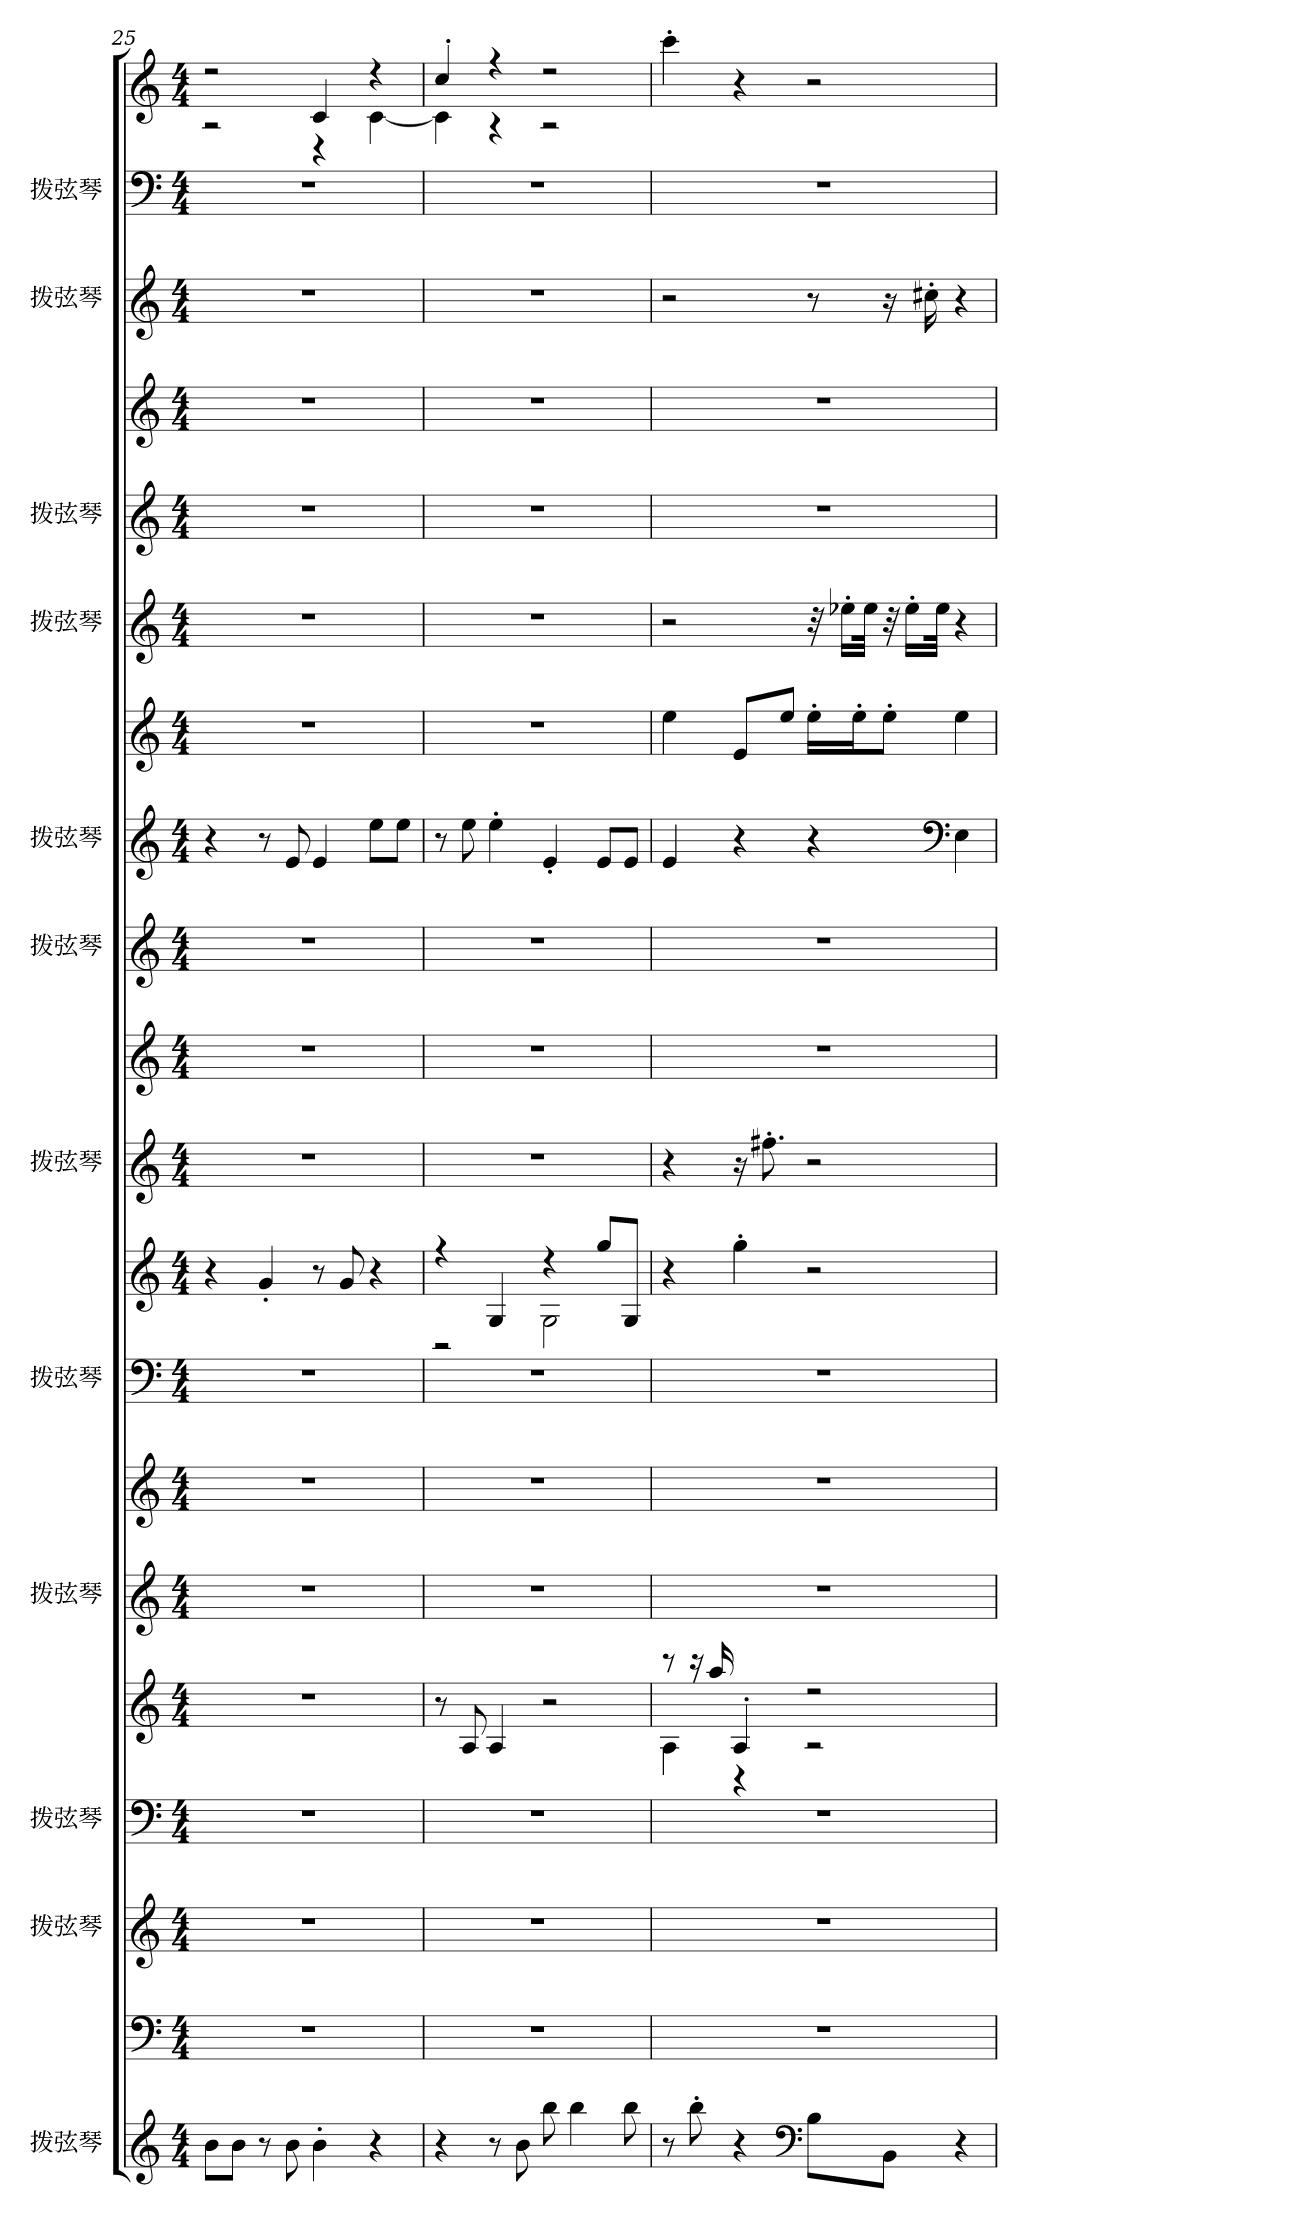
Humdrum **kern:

**kern	**kern	**kern	**kern	**kern	**kern	**kern	**kern	**kern	**kern	**kern	**kern	**kern	**kern	**kern	**kern	**kern	**kern	**kern	**kern
*part12	*part12	*part11	*part10	*part10	*part9	*part9	*part8	*part8	*part7	*part7	*part6	*part5	*part5	*part4	*part3	*part3	*part2	*part1	*part1
*staff20	*staff19	*staff18	*staff17	*staff16	*staff15	*staff14	*staff13	*staff12	*staff11	*staff10	*staff9	*staff8	*staff7	*staff6	*staff5	*staff4	*staff3	*staff2	*staff1
*I"拨弦琴	*	*I"拨弦琴	*I"拨弦琴	*	*I"拨弦琴	*	*I"拨弦琴	*	*I"拨弦琴	*	*I"拨弦琴	*I"拨弦琴	*	*I"拨弦琴	*I"拨弦琴	*	*I"拨弦琴	*I"拨弦琴	*
*clefG2	*clefF4	*clefG2	*clefF4	*clefG2	*clefG2	*clefG2	*clefF4	*clefG2	*clefG2	*clefG2	*clefG2	*clefG2	*clefG2	*clefG2	*clefG2	*clefG2	*clefG2	*clefF4	*clefG2
*k[]	*k[]	*k[]	*k[]	*k[]	*k[]	*k[]	*k[]	*k[]	*k[]	*k[]	*k[]	*k[]	*k[]	*k[]	*k[]	*k[]	*k[]	*k[]	*k[]
*M4/4	*M4/4	*M4/4	*M4/4	*M4/4	*M4/4	*M4/4	*M4/4	*M4/4	*M4/4	*M4/4	*M4/4	*M4/4	*M4/4	*M4/4	*M4/4	*M4/4	*M4/4	*M4/4	*M4/4
=25	=25	=25	=25	=25	=25	=25	=25	=25	=25	=25	=25	=25	=25	=25	=25	=25	=25	=25	=25
*	*	*	*	*	*	*	*	*	*	*	*	*	*	*	*	*	*	*	*^
8b\L	1r	1r	1r	1r	1r	1r	1r	4r	1r	1r	1r	4r	1r	1r	1r	1r	1r	1r	2r	2r
8b\J	.	.	.	.	.	.	.	.	.	.	.	.	.	.	.	.	.	.	.	.
8r	.	.	.	.	.	.	.	4g'/	.	.	.	8r	.	.	.	.	.	.	.	.
8b\	.	.	.	.	.	.	.	.	.	.	.	8e/	.	.	.	.	.	.	.	.
4b'\	.	.	.	.	.	.	.	8r	.	.	.	4e/	.	.	.	.	.	.	4c/	4r
.	.	.	.	.	.	.	.	8g/	.	.	.	.	.	.	.	.	.	.	.	.
4r	.	.	.	.	.	.	.	4r	.	.	.	8ee\L	.	.	.	.	.	.	4r	[4c\
.	.	.	.	.	.	.	.	.	.	.	.	8ee\J	.	.	.	.	.	.	.	.
!!LO:PB:g=z	!!
=26	=26	=26	=26	=26	=26	=26	=26	=26	=26	=26	=26	=26	=26	=26	=26	=26	=26	=26	=26	=26
*	*	*	*	*	*	*	*	*^	*	*	*	*	*	*	*	*	*	*	*	*
4r	1r	1r	1r	8r	1r	1r	1r	4r	2r	1r	1r	1r	8r	1r	1r	1r	1r	1r	1r	4cc'/	4c\]
.	.	.	.	8A/	.	.	.	.	.	.	.	.	8ee\	.	.	.	.	.	.	.	.
8r	.	.	.	4A/	.	.	.	4G/	.	.	.	.	4ee'\	.	.	.	.	.	.	4r	4r
8b\	.	.	.	.	.	.	.	.	.	.	.	.	.	.	.	.	.	.	.	.	.
8bb\	.	.	.	2r	.	.	.	4r	2G\	.	.	.	4e'/	.	.	.	.	.	.	2r	2r
4bb\	.	.	.	.	.	.	.	.	.	.	.	.	.	.	.	.	.	.	.	.	.
.	.	.	.	.	.	.	.	8gg/L	.	.	.	.	8e/L	.	.	.	.	.	.	.	.
8bb\	.	.	.	.	.	.	.	8G/J	.	.	.	.	8e/J	.	.	.	.	.	.	.	.
*	*	*	*	*	*	*	*	*v	*v	*	*	*	*	*	*	*	*	*	*	*v	*v
=27	=27	=27	=27	=27	=27	=27	=27	=27	=27	=27	=27	=27	=27	=27	=27	=27	=27	=27	=27
*	*	*	*	*^	*	*	*	*	*	*	*	*	*	*	*	*	*	*	*
8r	1r	1r	1r	8r	4A\	1r	1r	1r	4r	4r	1r	1r	4e/	4ee\	2r	1r	1r	2r	1r	4ccc'\
8bb'\	.	.	.	16r	.	.	.	.	.	.	.	.	.	.	.	.	.	.	.	.
.	.	.	.	16aa/	.	.	.	.	.	.	.	.	.	.	.	.	.	.	.	.
4r	.	.	.	4A'/	4r	.	.	.	4gg'\	16r	.	.	4r	8e/L	.	.	.	.	.	4r
.	.	.	.	.	.	.	.	.	.	8.ff#X'\	.	.	.	.	.	.	.	.	.	.
.	.	.	.	.	.	.	.	.	.	.	.	.	.	8ee/J	.	.	.	.	.	.
*clefF4	*	*	*	*	*	*	*	*	*	*	*	*	*	*	*	*	*	*	*	*
8B\L	.	.	.	2r	2r	.	.	.	2r	2r	.	.	4r	16ee'\LL	32r	.	.	8r	.	2r
.	.	.	.	.	.	.	.	.	.	.	.	.	.	.	16ee-X'\LL	.	.	.	.	.
.	.	.	.	.	.	.	.	.	.	.	.	.	.	16ee'\J	.	.	.	.	.	.
.	.	.	.	.	.	.	.	.	.	.	.	.	.	.	32ee-\JJk	.	.	.	.	.
8BB\J	.	.	.	.	.	.	.	.	.	.	.	.	.	8ee'\J	32r	.	.	16r	.	.
.	.	.	.	.	.	.	.	.	.	.	.	.	.	.	16ee-'\LL	.	.	.	.	.
.	.	.	.	.	.	.	.	.	.	.	.	.	.	.	.	.	.	16cc#X'\	.	.
.	.	.	.	.	.	.	.	.	.	.	.	.	.	.	32ee-\JJk	.	.	.	.	.
*	*	*	*	*	*	*	*	*	*	*	*	*	*clefF4	*	*	*	*	*	*	*
4r	.	.	.	.	.	.	.	.	.	.	.	.	4E\	4ee\	4r	.	.	4r	.	.
*	*	*	*	*v	*v	*	*	*	*	*	*	*	*	*	*	*	*	*	*	*
=	=	=	=	=	=	=	=	=	=	=	=	=	=	=	=	=	=	=	=
*-	*-	*-	*-	*-	*-	*-	*-	*-	*-	*-	*-	*-	*-	*-	*-	*-	*-	*-	*-
